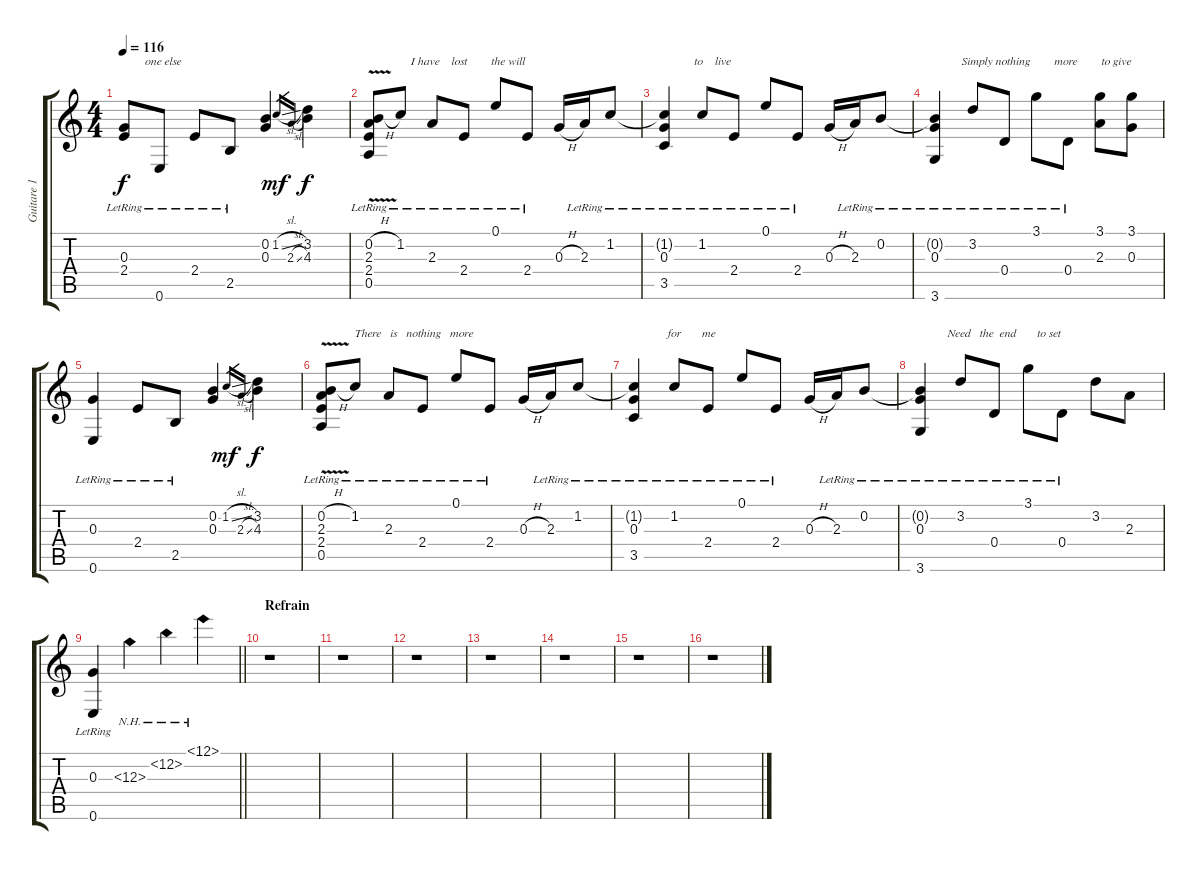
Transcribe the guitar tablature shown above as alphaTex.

\track ("Guitare 1 " "Guitare 1 ") {instrument acousticguitarsteel}
\staff {score tabs}
\tuning (E4 B3 G3 D3 A2 E2) {hide}
\ts (4 4)
\tempo 116
\clef g2
\ks c
(0.3{lr} 2.4{lr}).8{txt "       one else" dy f} 0.6{lr}.8 2.4{lr}.8 2.5{lr}.8 (0.2 0.3).4 1.2{sl}.16{gr dy mf} 2.3{sl}.16{gr} (3.2 4.3).4{dy f} |
(0.2{h} 2.3{v lr} 2.4{v lr} 0.5{lr}).8{txt "              I have    lost        the will"} 1.2{lr}.8 2.3{lr}.8 2.4{lr}.8 0.1{lr}.8 2.4{lr}.8 0.3{h}.16 2.3{lr}.16 1.2{lr}.8 |
(1.2{t} 0.3{lr} 3.5{lr}).4{txt "          to    live"} 1.2{lr}.8 2.4{lr}.8 0.1{lr}.8 2.4{lr}.8 0.3{h}.16 2.3{lr}.16 0.2{lr}.8 |
(0.2{t} 0.3{lr} 3.6{lr}).4{txt "         Simply nothing        more        to give"} 3.2{lr}.8 0.4{lr}.8 3.1{lr}.8 0.4{lr}.8 (3.1 2.3).8 (3.1 0.3).8 |
(0.3{lr} 0.6{lr}).4 2.4{lr}.8 2.5{lr}.8 (0.2 0.3).4 1.2{sl}.16{gr dy mf} 2.3{sl}.16{gr} (3.2 4.3).4{dy f} |
(0.2{h} 2.3{v lr} 2.4{v lr} 0.5{lr}).8{txt "           There   is   nothing   more"} 1.2{lr}.8 2.3{lr}.8 2.4{lr}.8 0.1{lr}.8 2.4{lr}.8 0.3{h}.16 2.3{lr}.16 1.2{lr}.8 |
(1.2{t} 0.3{lr} 3.5{lr}).4{txt "           for       me"} 1.2{lr}.8 2.4{lr}.8 0.1{lr}.8 2.4{lr}.8 0.3{h}.16 2.3{lr}.16 0.2{lr}.8 |
(0.2{t} 0.3{lr} 3.6{lr}).4{txt "         Need   the  end       to set"} 3.2{lr}.8 0.4{lr}.8 3.1{lr}.8 0.4{lr}.8 3.2.8 2.3.8 |
\barLineRight lightlight
(0.3 0.6{lr}).4 12.3{nh}.4 12.2{nh}.4 12.1{nh}.4 |
\section ("" "Refrain")
r.1 |
r.1 |
r.1 |
r.1 |
r.1 |
r.1 |
r.1
